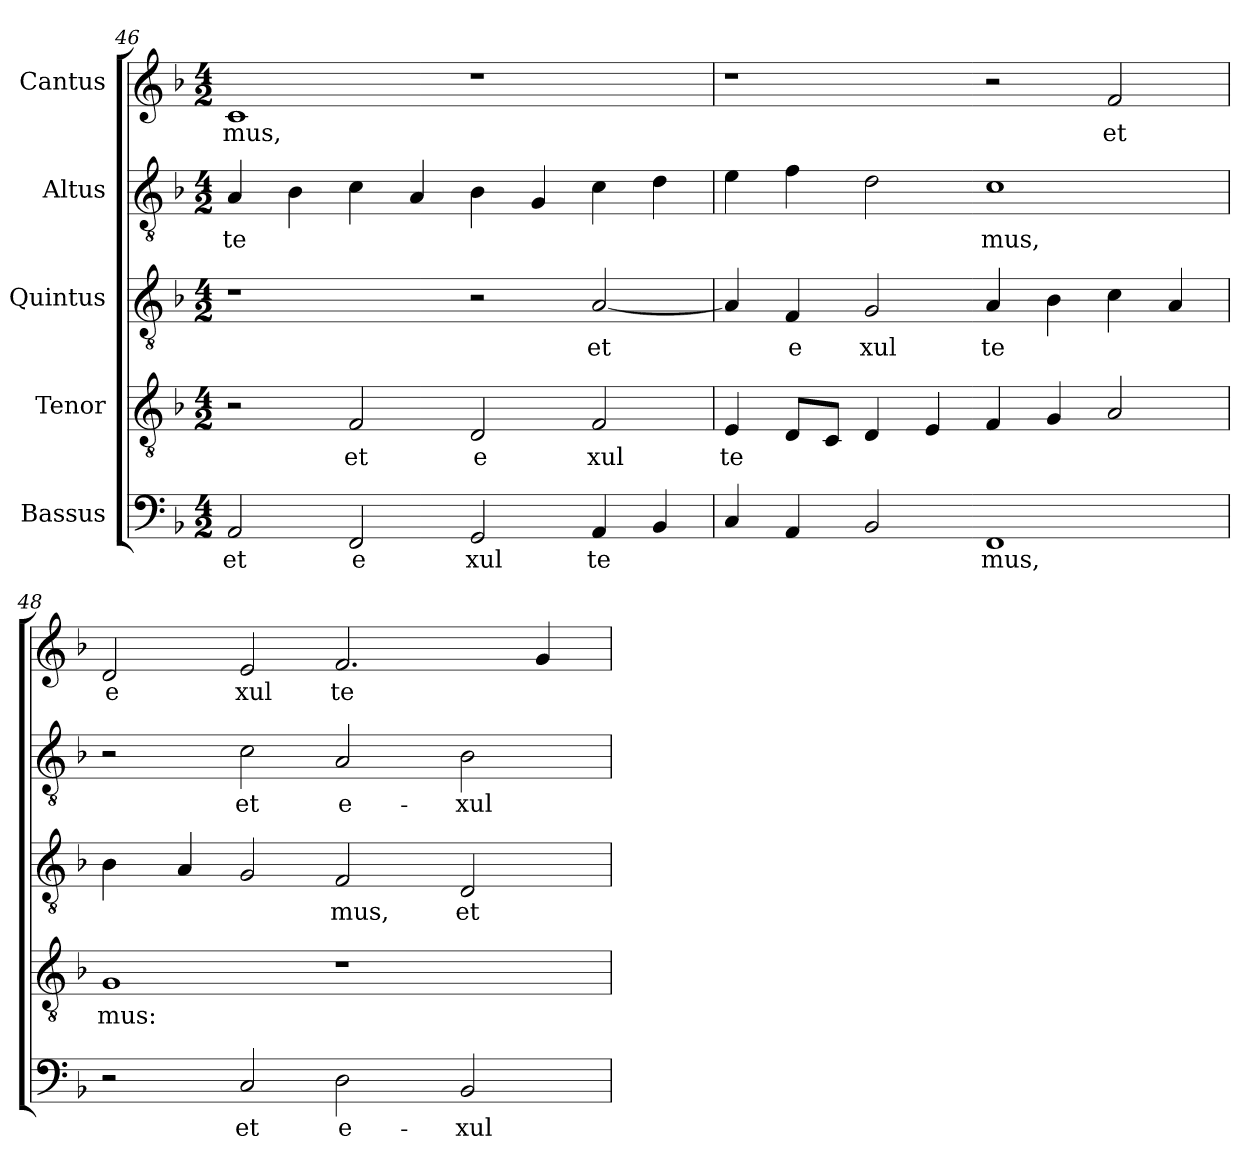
**kern	**text	**kern	**text	**kern	**text	**kern	**text	**kern	**text
*part5	*part5	*part4	*part4	*part3	*part3	*part2	*part2	*part1	*part1
*staff5	*staff5	*staff4	*staff4	*staff3	*staff3	*staff2	*staff2	*staff1	*staff1
*I"Bassus	*	*I"Tenor	*	*I"Quintus	*	*I"Altus	*	*I"Cantus	*
*clefF4	*	*clefGv2	*	*clefGv2	*	*clefGv2	*	*clefG2	*
*k[b-]	*	*k[b-]	*	*k[b-]	*	*k[b-]	*	*k[b-]	*
*F:	*	*F:	*	*F:	*	*F:	*	*F:	*
*M4/2	*	*M4/2	*	*M4/2	*	*M4/2	*	*M4/2	*
=46	=46	=46	=46	=46	=46	=46	=46	=46	=46
!	!LO:LY:b:cj	!	!	!	!	!	!LO:LY:b:cj	!	!LO:LY:b:cj
2AA/	et	2r	.	1r	.	4A/	te	1c	mus,
.	.	.	.	.	.	4B-\	.	.	.
!	!LO:LY:b:cj	!	!LO:LY:b:cj	!	!	!	!	!	!
2FF/	e	2F/	et	.	.	4c\	.	.	.
.	.	.	.	.	.	4A/	.	.	.
!	!LO:LY:b:cj	!	!LO:LY:b:cj	!	!	!	!	!	!
2GG/	xul	2D/	e	2r	.	4B-\	.	1r	.
.	.	.	.	.	.	4G/	.	.	.
!	!LO:LY:b:cj	!	!LO:LY:b:cj	!	!LO:LY:b:cj	!	!	!	!
4AA/	te	2F/	xul	[<2A/	et	4c\	.	.	.
4BB-/	.	.	.	.	.	4d\	.	.	.
=47	=47	=47	=47	=47	=47	=47	=47	=47	=47
!	!	!	!LO:LY:b:cj	!	!	!	!	!	!
4C/	.	4E/	te	4A/]	.	4e\	.	1r	.
!	!	!	!	!	!LO:LY:b:cj	!	!	!	!
4AA/	.	8D/L	.	4F/	e	4f\	.	.	.
.	.	8C/J	.	.	.	.	.	.	.
!	!	!	!	!	!LO:LY:b:cj	!	!	!	!
2BB-/	.	4D/	.	2G/	xul	2d\	.	.	.
.	.	4E/	.	.	.	.	.	.	.
!	!LO:LY:b:cj	!	!	!	!LO:LY:b:cj	!	!LO:LY:b:cj	!	!
1FF	mus,	4F/	.	4A/	te	1c	mus,	2r	.
.	.	4G/	.	4B-\	.	.	.	.	.
!	!	!	!	!	!	!	!	!	!LO:LY:b:cj
.	.	2A/	.	4c\	.	.	.	2f/	et
.	.	.	.	4A/	.	.	.	.	.
!!LO:LB:g=z
=48	=48	=48	=48	=48	=48	=48	=48	=48	=48
!	!	!	!LO:LY:b:cj	!	!	!	!	!	!LO:LY:b:cj
*	*	*	*	*^	*	*	*	*	*
2r	.	1G	mus:	4B-\	8..ryy	.	2r	.	2d/	e
.	.	.	.	.	1ryy	.	.	.	.	.
.	.	.	.	4A/	.	.	.	.	.	.
!	!LO:LY:b:cj	!	!	!	!	!	!	!LO:LY:b:cj	!	!LO:LY:b:cj
2C/	et	.	.	2G/	.	.	2c\	et	2e/	xul
!	!LO:LY:b:cj	!	!	!	!	!LO:LY:b:cj	!	!LO:LY:b:cj	!	!LO:LY:b:cj
2D\	e-	1r	.	2F/	.	mus,	2A/	e-	2.f/	te
.	.	.	.	.	2ryy	.	.	.	.	.
!	!LO:LY:b:cj	!	!	!	!	!LO:LY:b:cj	!	!LO:LY:b:cj	!	!
2BB-/	-xul-	.	.	2D/	.	et	2B-\	-xul-	.	.
.	.	.	.	.	4ryy	.	.	.	.	.
.	.	.	.	.	.	.	.	.	4g/	.
.	.	.	.	.	32ryy	.	.	.	.	.
*	*	*	*	*v	*v	*	*	*	*	*
=	=	=	=	=	=	=	=	=	=
*-	*-	*-	*-	*-	*-	*-	*-	*-	*-
